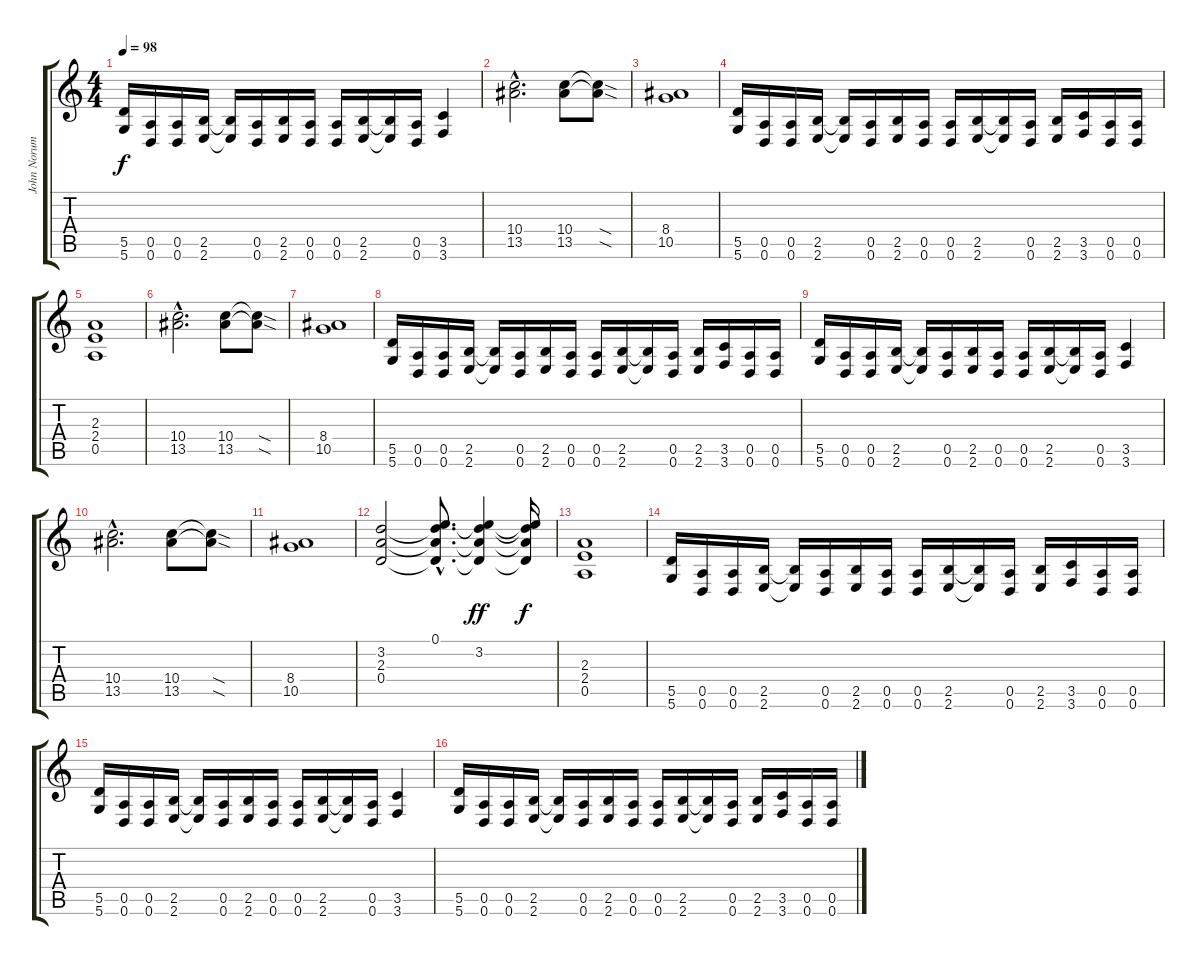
\track ("John Norum" "John Norum") {instrument distortionguitar}
\staff {score tabs}
\tuning (E4 B3 G3 D3 A2 D2) {hide}
\ts (4 4)
\tempo 98
\clef g2
\ks c
(5.5 5.6).16{dy f} (0.5 0.6).16 (0.5 0.6).16 (2.5 2.6).16 (2.5{t} 2.6{t}).16 (0.5 0.6).16 (2.5 2.6).16 (0.5 0.6).16 (0.5 0.6).16 (2.5 2.6).16 (2.5{t} 2.6{t}).16 (0.5 0.6).16 (3.5 3.6).4 |
(10.4{hac} 13.5{hac}).2{d} (10.4 13.5).8 (10.4{sod t} 13.5{sod t}).8 |
(8.4 10.5).1 |
(5.5 5.6).16 (0.5 0.6).16 (0.5 0.6).16 (2.5 2.6).16 (2.5{t} 2.6{t}).16 (0.5 0.6).16 (2.5 2.6).16 (0.5 0.6).16 (0.5 0.6).16 (2.5 2.6).16 (2.5{t} 2.6{t}).16 (0.5 0.6).16 (2.5 2.6).16 (3.5 3.6).16 (0.5 0.6).16 (0.5 0.6).16 |
(2.3 2.4 0.5).1 |
(10.4{hac} 13.5{hac}).2{d} (10.4 13.5).8 (10.4{sod t} 13.5{sod t}).8 |
(8.4 10.5).1 |
(5.5 5.6).16 (0.5 0.6).16 (0.5 0.6).16 (2.5 2.6).16 (2.5{t} 2.6{t}).16 (0.5 0.6).16 (2.5 2.6).16 (0.5 0.6).16 (0.5 0.6).16 (2.5 2.6).16 (2.5{t} 2.6{t}).16 (0.5 0.6).16 (2.5 2.6).16 (3.5 3.6).16 (0.5 0.6).16 (0.5 0.6).16 |
(5.5 5.6).16 (0.5 0.6).16 (0.5 0.6).16 (2.5 2.6).16 (2.5{t} 2.6{t}).16 (0.5 0.6).16 (2.5 2.6).16 (0.5 0.6).16 (0.5 0.6).16 (2.5 2.6).16 (2.5{t} 2.6{t}).16 (0.5 0.6).16 (3.5 3.6).4 |
(10.4{hac} 13.5{hac}).2{d} (10.4 13.5).8 (10.4{sod t} 13.5{sod t}).8 |
(8.4 10.5).1 |
(3.2 2.3 0.4).2 (0.1{hac} 3.2{hac t} 2.3{hac t} 0.4{hac t}).8{d} (0.1{t} 3.2 2.3{t} 0.4{t}).4{dy ff} (0.1{t} 3.2{t} 2.3{t} 0.4{t}).16{dy f} |
(2.3 2.4 0.5).1 |
(5.5 5.6).16 (0.5 0.6).16 (0.5 0.6).16 (2.5 2.6).16 (2.5{t} 2.6{t}).16 (0.5 0.6).16 (2.5 2.6).16 (0.5 0.6).16 (0.5 0.6).16 (2.5 2.6).16 (2.5{t} 2.6{t}).16 (0.5 0.6).16 (2.5 2.6).16 (3.5 3.6).16 (0.5 0.6).16 (0.5 0.6).16 |
(5.5 5.6).16 (0.5 0.6).16 (0.5 0.6).16 (2.5 2.6).16 (2.5{t} 2.6{t}).16 (0.5 0.6).16 (2.5 2.6).16 (0.5 0.6).16 (0.5 0.6).16 (2.5 2.6).16 (2.5{t} 2.6{t}).16 (0.5 0.6).16 (3.5 3.6).4 |
(5.5 5.6).16 (0.5 0.6).16 (0.5 0.6).16 (2.5 2.6).16 (2.5{t} 2.6{t}).16 (0.5 0.6).16 (2.5 2.6).16 (0.5 0.6).16 (0.5 0.6).16 (2.5 2.6).16 (2.5{t} 2.6{t}).16 (0.5 0.6).16 (2.5 2.6).16 (3.5 3.6).16 (0.5 0.6).16 (0.5 0.6).16
